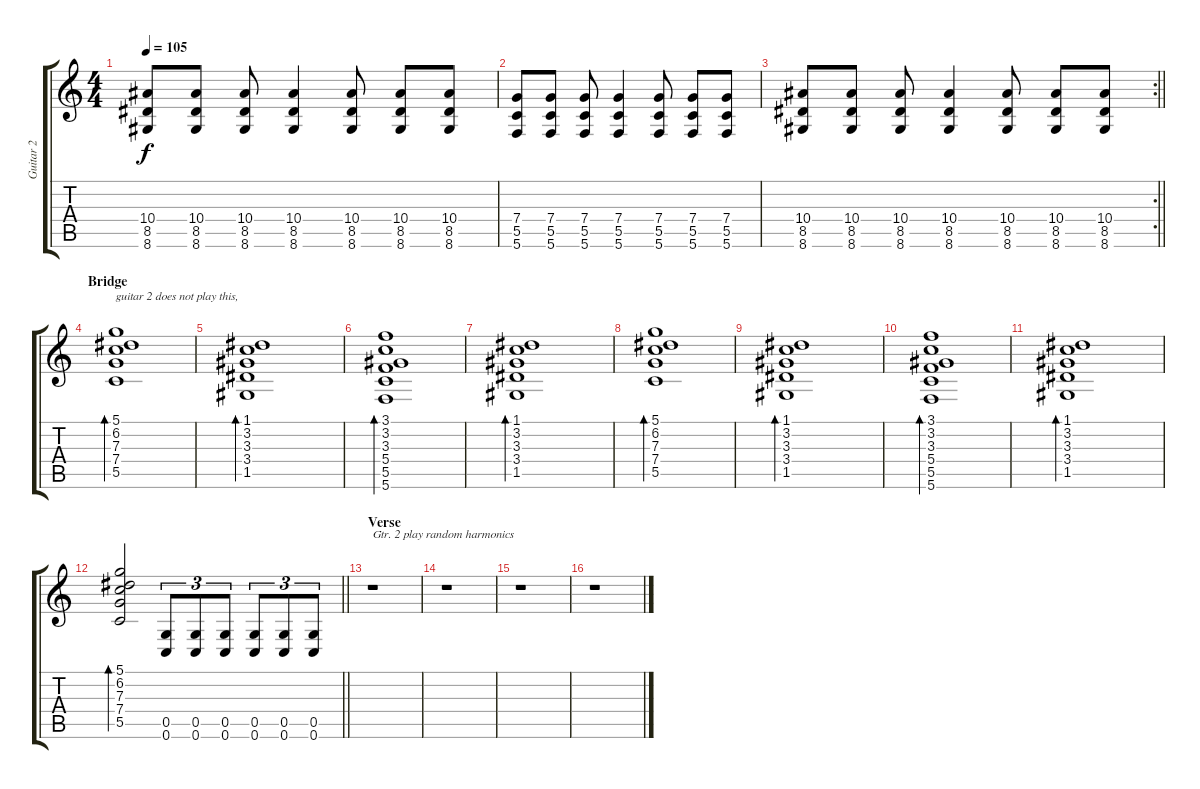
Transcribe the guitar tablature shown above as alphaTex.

\track ("Guitar 2" "Guitar 2") {instrument distortionguitar}
\staff {score tabs}
\tuning (D4 A3 F3 C3 G2 C2) {hide}
\ts (4 4)
\tempo 105
\clef g2
\ks c
(10.4 8.5 8.6).8{dy f} (10.4 8.5 8.6).8 (10.4 8.5 8.6).8 (10.4 8.5 8.6).4 (10.4 8.5 8.6).8 (10.4 8.5 8.6).8 (10.4 8.5 8.6).8 |
(7.4 5.5 5.6).8 (7.4 5.5 5.6).8 (7.4 5.5 5.6).8 (7.4 5.5 5.6).4 (7.4 5.5 5.6).8 (7.4 5.5 5.6).8 (7.4 5.5 5.6).8 |
\rc 2
\barLineRight lightlight
(10.4 8.5 8.6).8 (10.4 8.5 8.6).8 (10.4 8.5 8.6).8 (10.4 8.5 8.6).4 (10.4 8.5 8.6).8 (10.4 8.5 8.6).8 (10.4 8.5 8.6).8 |
\section ("" "Bridge")
(5.1 6.2 7.3 7.4 5.5).1{bd 60 txt "guitar 2 does not play this," instrument acousticguitarnylon} |
(1.1 3.2 3.3 3.4 1.5).1{bd 60} |
(3.1 3.2 3.3 5.4 5.5 5.6).1{bd 60} |
(1.1 3.2 3.3 3.4 1.5).1{bd 60} |
(5.1 6.2 7.3 7.4 5.5).1{bd 60 instrument acousticguitarnylon} |
(1.1 3.2 3.3 3.4 1.5).1{bd 60} |
(3.1 3.2 3.3 5.4 5.5 5.6).1{bd 60} |
(1.1 3.2 3.3 3.4 1.5).1{bd 60} |
\barLineRight lightlight
(5.1 6.2 7.3 7.4 5.5).2{bd 60 instrument acousticguitarnylon} (0.5 0.6).8{tu (3 2) instrument distortionguitar} (0.5 0.6).8{tu (3 2)} (0.5 0.6).8{tu (3 2)} (0.5 0.6).8{tu (3 2)} (0.5 0.6).8{tu (3 2)} (0.5 0.6).8{tu (3 2)} |
\section ("" "Verse")
r.1{txt "Gtr. 2 play random harmonics"} |
r.1 |
r.1 |
r.1
